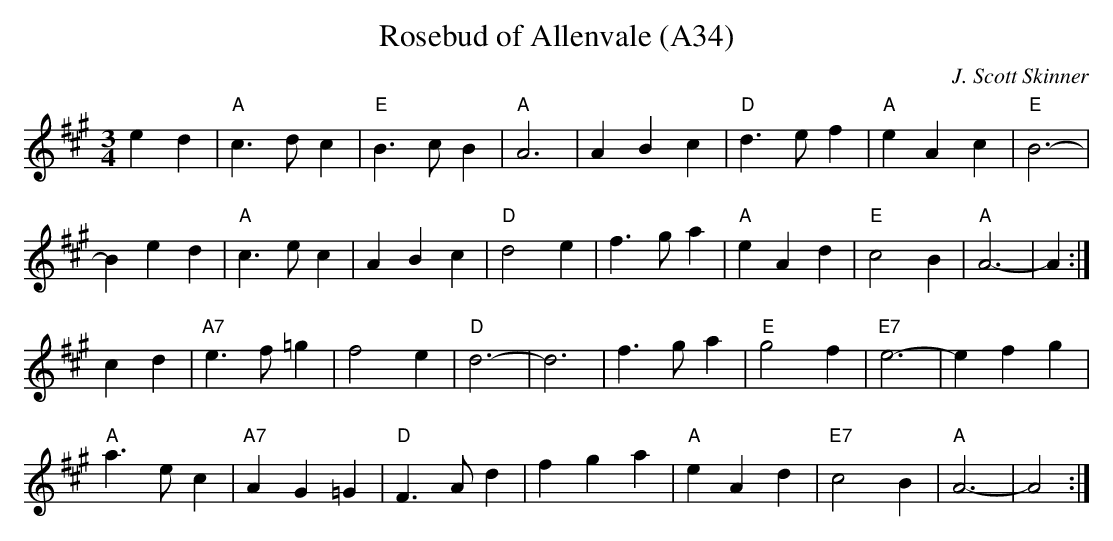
X:1
T: Rosebud of Allenvale (A34)
C: J. Scott Skinner
M:3/4
L:1/8
K:A
e2d2\
|"A"c3d c2| "E"B3c B2| "A"A6| A2 B2 c2|\
"D"d3e f2| "A"e2 A2 c2| "E"B6-|
B2 e2 d2|"A"c3e c2|A2 B2 c2|"D"d4 e2|f3g a2|\
"A"e2 A2 d2| "E"c4 B2| "A"A6-| A2 :|
c2d2|"A7"e3f =g2| f4 e2|"D"d6-| d6|\
f3g a2|"E" g4 f2| "E7"e6-| e2 f2 g2|
"A"a3e c2| "A7"A2 G2 =G2|"D"F3A d2|f2 g2 a2|\
"A"e2 A2 d2| "E7"c4 B2| "A"A6-| A4:|
